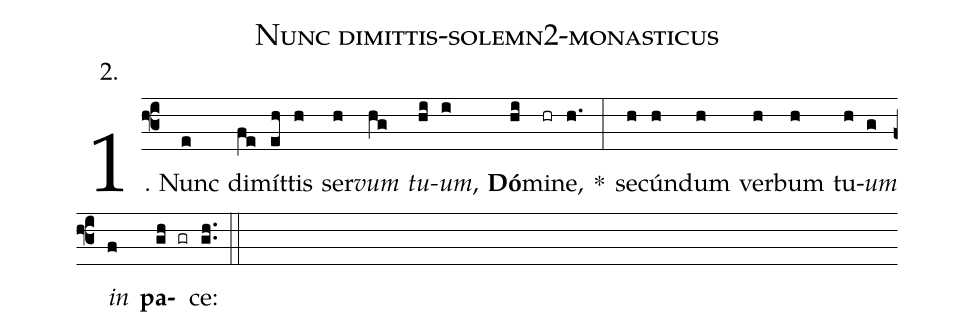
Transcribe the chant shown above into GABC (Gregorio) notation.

name: Nunc dimittis-solemn2-monasticus;
annotation: 2.;
%%
(f3)1. Nunc(e) di(fe)mít(eh)tis(h) ser(h)<i>vum</i>(hg) <i>tu</i>(hi)<i>um</i>,(i) <b>Dó</b>(hi)mi(hr)ne,(h.) *(:) se(h)cún(h)dum(h) ver(h)bum(h) tu(h)<i>um</i>(g) <i>in</i>(f) <b>pa</b>(gh gr)ce:(gh..) (::)
